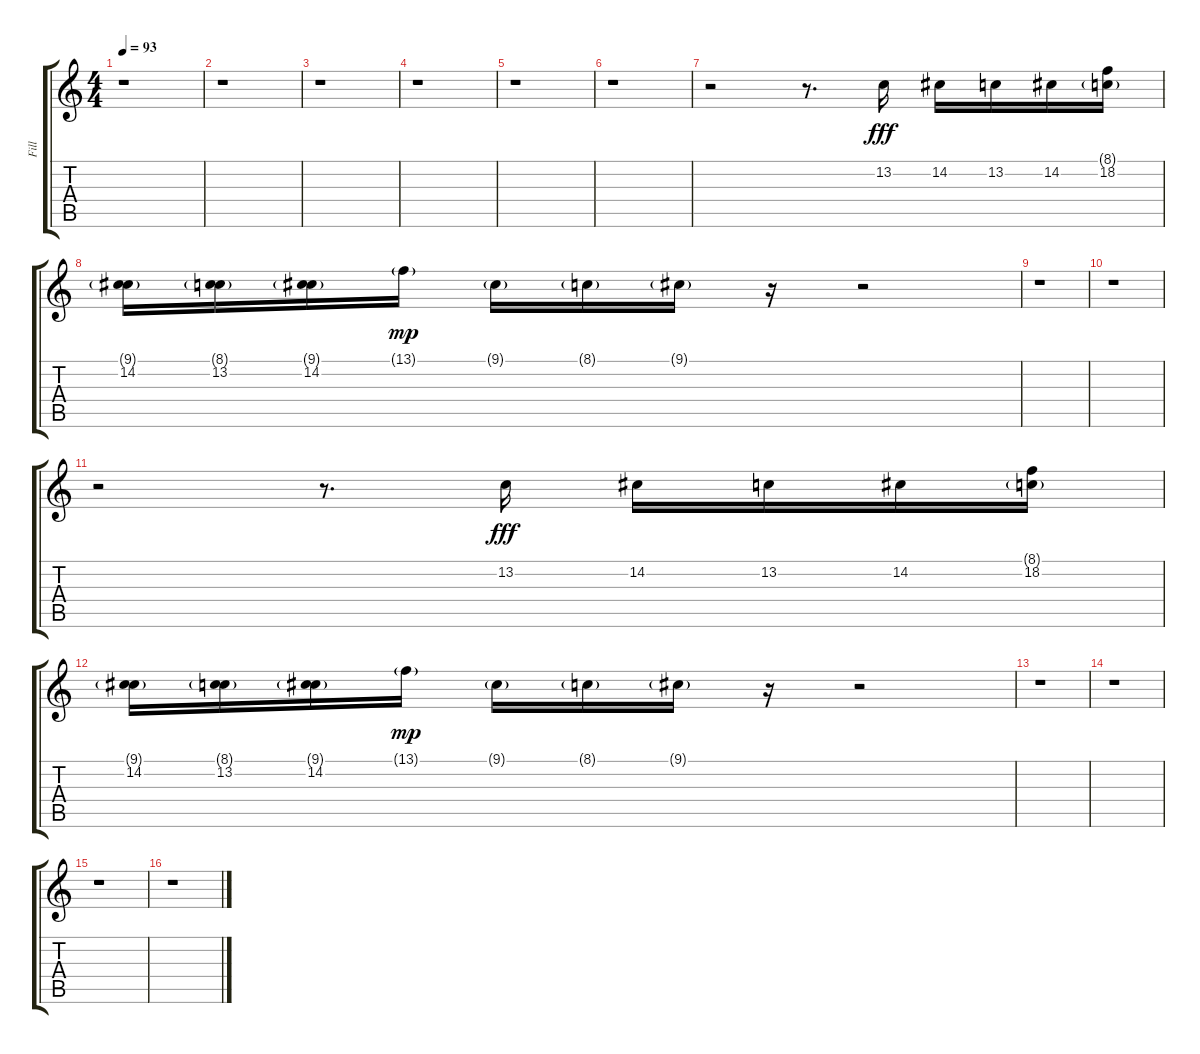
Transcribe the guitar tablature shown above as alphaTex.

\track ("Fill" "Fill") {instrument lead5charang}
\staff {score tabs}
\tuning (E4 B3 G3 D3 A2 E2) {hide}
\ts (4 4)
\tempo 93
\clef g2
\ks c
r.1{dy mp} |
r.1 |
r.1 |
r.1 |
r.1 |
r.1 |
r.2 r.8{d} 13.2.16{dy fff} 14.2.16 13.2.16 14.2.16 (8.1{g} 18.2).16 |
(9.1{g} 14.2).16 (8.1{g} 13.2).16 (9.1{g} 14.2).16 13.1{g}.16{dy mp} 9.1{g}.16 8.1{g}.16 9.1{g}.16 r.16 r.2 |
r.1 |
r.1 |
r.2 r.8{d} 13.2.16{dy fff} 14.2.16 13.2.16 14.2.16 (8.1{g} 18.2).16 |
(9.1{g} 14.2).16 (8.1{g} 13.2).16 (9.1{g} 14.2).16 13.1{g}.16{dy mp} 9.1{g}.16 8.1{g}.16 9.1{g}.16 r.16 r.2 |
r.1 |
r.1 |
r.1 |
r.1
